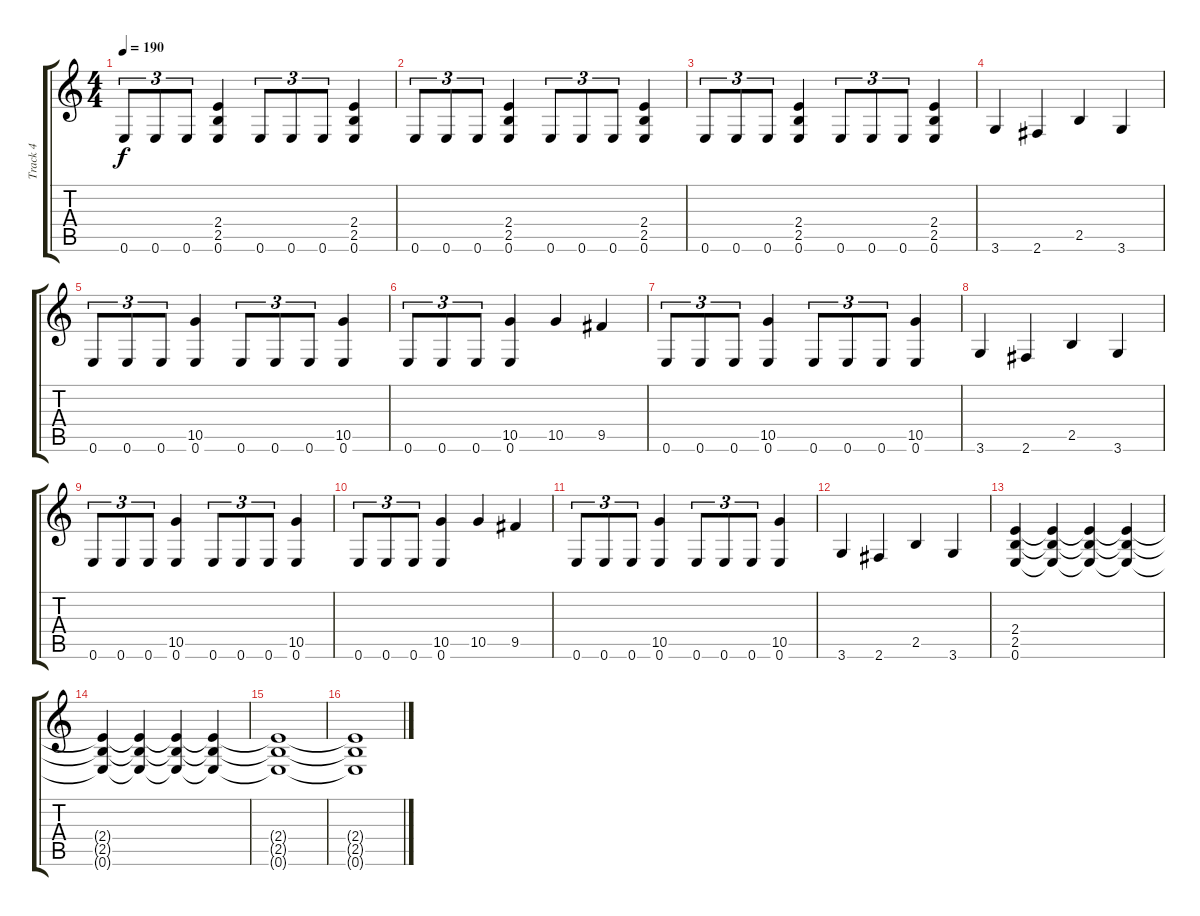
\track ("Track 4" "Track 4") {instrument distortionguitar}
\staff {score tabs}
\tuning (E4 B3 G3 D3 A2 E2) {hide}
\ts (4 4)
\tempo 190
\clef g2
\ks c
0.6.8{tu (3 2) dy f} 0.6.8{tu (3 2)} 0.6.8{tu (3 2)} (2.4 2.5 0.6).4 0.6.8{tu (3 2)} 0.6.8{tu (3 2)} 0.6.8{tu (3 2)} (2.4 2.5 0.6).4 |
0.6.8{tu (3 2)} 0.6.8{tu (3 2)} 0.6.8{tu (3 2)} (2.4 2.5 0.6).4 0.6.8{tu (3 2)} 0.6.8{tu (3 2)} 0.6.8{tu (3 2)} (2.4 2.5 0.6).4 |
0.6.8{tu (3 2)} 0.6.8{tu (3 2)} 0.6.8{tu (3 2)} (2.4 2.5 0.6).4 0.6.8{tu (3 2)} 0.6.8{tu (3 2)} 0.6.8{tu (3 2)} (2.4 2.5 0.6).4 |
3.6.4 2.6.4 2.5.4 3.6.4 |
0.6.8{tu (3 2)} 0.6.8{tu (3 2)} 0.6.8{tu (3 2)} (10.5 0.6).4 0.6.8{tu (3 2)} 0.6.8{tu (3 2)} 0.6.8{tu (3 2)} (10.5 0.6).4 |
0.6.8{tu (3 2)} 0.6.8{tu (3 2)} 0.6.8{tu (3 2)} (10.5 0.6).4 10.5.4 9.5.4 |
0.6.8{tu (3 2)} 0.6.8{tu (3 2)} 0.6.8{tu (3 2)} (10.5 0.6).4 0.6.8{tu (3 2)} 0.6.8{tu (3 2)} 0.6.8{tu (3 2)} (10.5 0.6).4 |
3.6.4 2.6.4 2.5.4 3.6.4 |
0.6.8{tu (3 2)} 0.6.8{tu (3 2)} 0.6.8{tu (3 2)} (10.5 0.6).4 0.6.8{tu (3 2)} 0.6.8{tu (3 2)} 0.6.8{tu (3 2)} (10.5 0.6).4 |
0.6.8{tu (3 2)} 0.6.8{tu (3 2)} 0.6.8{tu (3 2)} (10.5 0.6).4 10.5.4 9.5.4 |
0.6.8{tu (3 2)} 0.6.8{tu (3 2)} 0.6.8{tu (3 2)} (10.5 0.6).4 0.6.8{tu (3 2)} 0.6.8{tu (3 2)} 0.6.8{tu (3 2)} (10.5 0.6).4 |
3.6.4 2.6.4 2.5.4 3.6.4 |
(2.4 2.5 0.6).4 (2.4{t} 2.5{t} 0.6{t}).4 (2.4{t} 2.5{t} 0.6{t}).4 (2.4{t} 2.5{t} 0.6{t}).4 |
(2.4{t} 2.5{t} 0.6{t}).4 (2.4{t} 2.5{t} 0.6{t}).4 (2.4{t} 2.5{t} 0.6{t}).4 (2.4{t} 2.5{t} 0.6{t}).4 |
(2.4{t} 2.5{t} 0.6{t}).1 |
(2.4{t} 2.5{t} 0.6{t}).1
